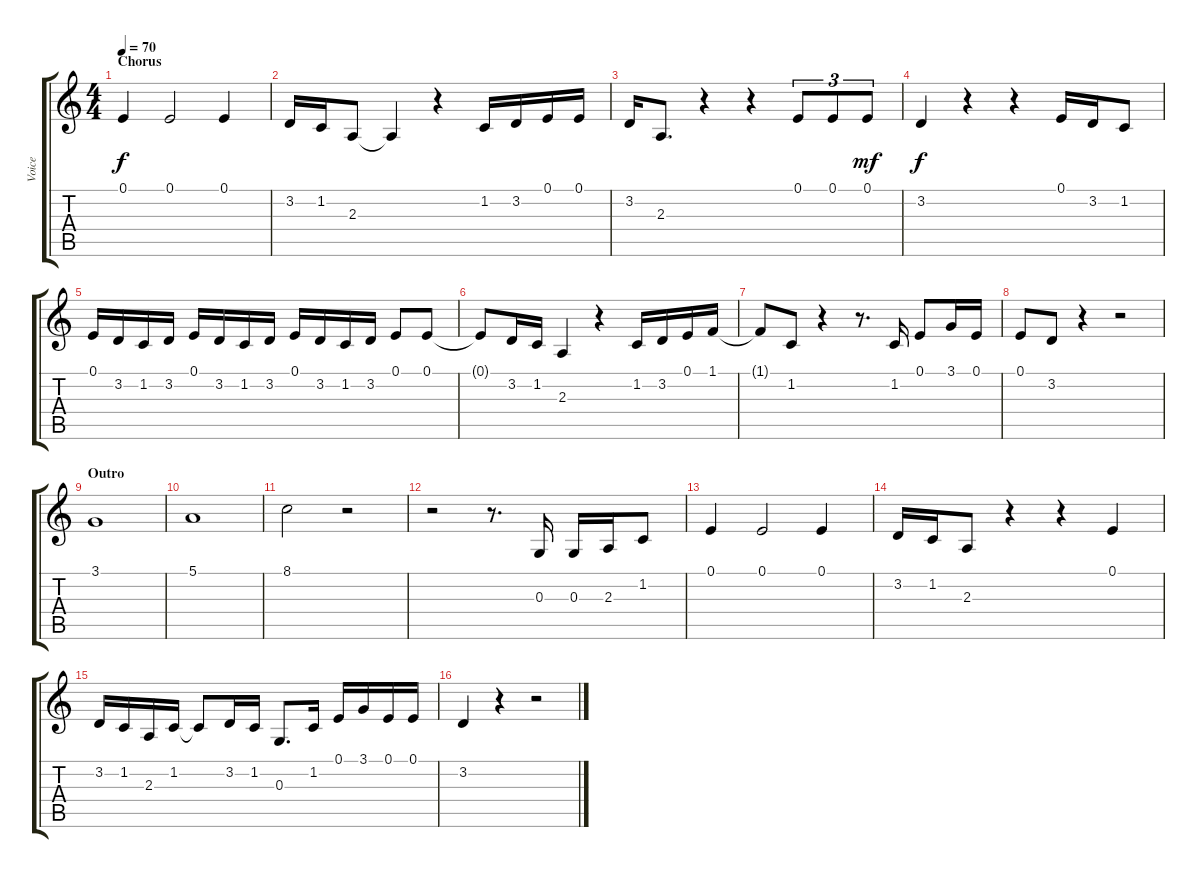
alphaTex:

\track ("Voice" "Voice") {instrument altosax}
\staff {score tabs}
\tuning (E4 B3 G3 D3 A2 E2) {hide}
\ts (4 4)
\section ("" "Chorus")
\tempo 70
\clef g2
\ks c
0.1.4{dy f} 0.1.2 0.1.4 |
3.2.16 1.2.16 2.3.8 2.3{t}.4 r.4 1.2.16 3.2.16 0.1.16 0.1.16 |
3.2.16 2.3.8{d} r.4 r.4 0.1.8{tu (3 2)} 0.1.8{tu (3 2)} 0.1.8{tu (3 2) dy mf} |
3.2.4{dy f} r.4 r.4 0.1.16 3.2.16 1.2.8 |
0.1.16 3.2.16 1.2.16 3.2.16 0.1.16 3.2.16 1.2.16 3.2.16 0.1.16 3.2.16 1.2.16 3.2.16 0.1.8 0.1.8 |
0.1{t}.8 3.2.16 1.2.16 2.3.4 r.4 1.2.16 3.2.16 0.1.16 1.1.16 |
1.1{t}.8 1.2.8 r.4 r.8{d} 1.2.16 0.1.8 3.1.16 0.1.16 |
0.1.8 3.2.8 r.4 r.2 |
\section ("" "Outro")
3.1.1 |
5.1.1 |
8.1.2 r.2 |
r.2 r.8{d} 0.3.16 0.3.16 2.3.16 1.2.8 |
0.1.4 0.1.2 0.1.4 |
3.2.16 1.2.16 2.3.8 r.4 r.4 0.1.4 |
3.2.16 1.2.16 2.3.16 1.2.16 1.2{t}.8 3.2.16 1.2.16 0.3.8{d} 1.2.16 0.1.16 3.1.16 0.1.16 0.1.16 |
3.2.4 r.4 r.2
